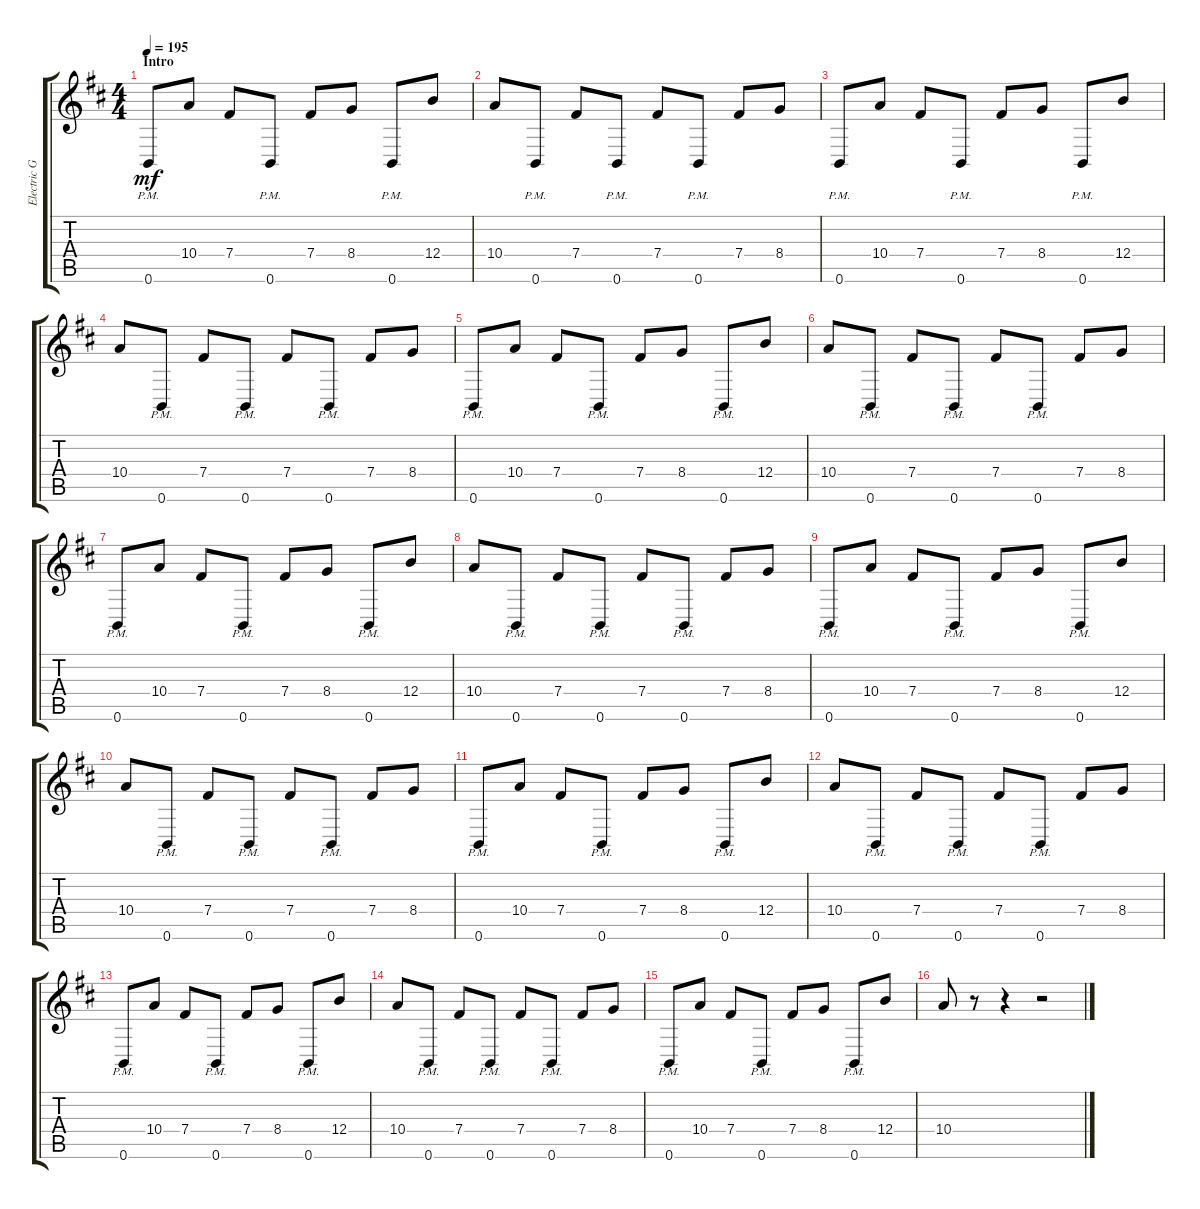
\track ("Electric Guitar 1" "Electric G") {instrument distortionguitar}
\staff {score tabs}
\tuning (Db4 Ab3 E3 B2 Gb2 B1) {hide}
\ts (4 4)
\section ("" "Intro")
\tempo 195
\clef g2
\ks bminor
0.6{pm}.8{dy mf instrument distortionguitar} 10.4.8 7.4.8 0.6{pm}.8 7.4.8 8.4.8 0.6{pm}.8 12.4.8 |
10.4.8 0.6{pm}.8 7.4.8 0.6{pm}.8 7.4.8 0.6{pm}.8 7.4.8 8.4.8 |
0.6{pm}.8 10.4.8 7.4.8 0.6{pm}.8 7.4.8 8.4.8 0.6{pm}.8 12.4.8 |
10.4.8 0.6{pm}.8 7.4.8 0.6{pm}.8 7.4.8 0.6{pm}.8 7.4.8 8.4.8 |
0.6{pm}.8 10.4.8 7.4.8 0.6{pm}.8 7.4.8 8.4.8 0.6{pm}.8 12.4.8 |
10.4.8 0.6{pm}.8 7.4.8 0.6{pm}.8 7.4.8 0.6{pm}.8 7.4.8 8.4.8 |
0.6{pm}.8 10.4.8 7.4.8 0.6{pm}.8 7.4.8 8.4.8 0.6{pm}.8 12.4.8 |
10.4.8 0.6{pm}.8 7.4.8 0.6{pm}.8 7.4.8 0.6{pm}.8 7.4.8 8.4.8 |
0.6{pm}.8 10.4.8 7.4.8 0.6{pm}.8 7.4.8 8.4.8 0.6{pm}.8 12.4.8 |
10.4.8 0.6{pm}.8 7.4.8 0.6{pm}.8 7.4.8 0.6{pm}.8 7.4.8 8.4.8 |
0.6{pm}.8 10.4.8 7.4.8 0.6{pm}.8 7.4.8 8.4.8 0.6{pm}.8 12.4.8 |
10.4.8 0.6{pm}.8 7.4.8 0.6{pm}.8 7.4.8 0.6{pm}.8 7.4.8 8.4.8 |
0.6{pm}.8 10.4.8 7.4.8 0.6{pm}.8 7.4.8 8.4.8 0.6{pm}.8 12.4.8 |
10.4.8 0.6{pm}.8 7.4.8 0.6{pm}.8 7.4.8 0.6{pm}.8 7.4.8 8.4.8 |
0.6{pm}.8 10.4.8 7.4.8 0.6{pm}.8 7.4.8 8.4.8 0.6{pm}.8 12.4.8 |
10.4.8 r.8 r.4 r.2
